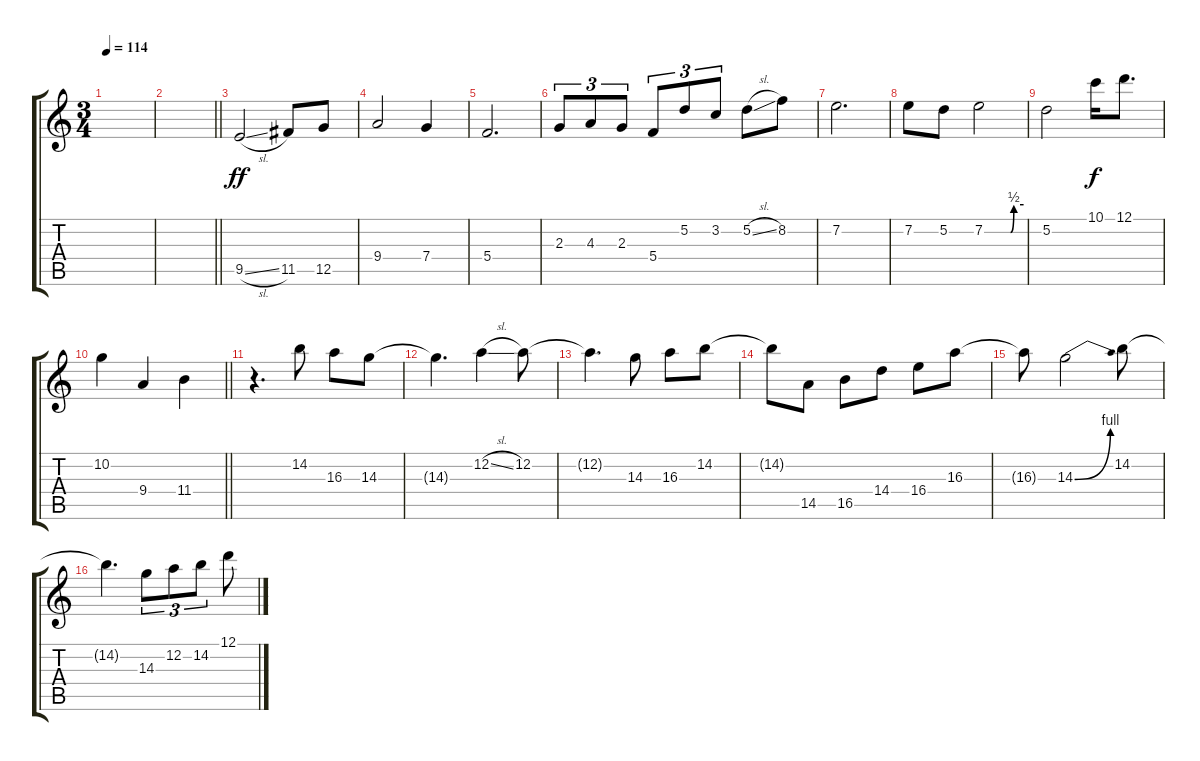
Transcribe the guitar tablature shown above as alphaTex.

\track "" {instrument distortionguitar}
\staff {score tabs}
\tuning (D4 A3 F3 C3 G2 C2) {hide}
\ts (3 4)
\tempo 114
\clef g2
\ks c
|
\barLineRight lightlight
|
9.5{sl}.2{dy ff instrument distortionguitar} 11.5.8 12.5.8 |
9.4.2 7.4.4 |
5.4.2{d} |
2.3.8{tu (3 2)} 4.3.8{tu (3 2)} 2.3.8{tu (3 2)} 5.4.8{tu (3 2)} 5.2.8{tu (3 2)} 3.2.8{tu (3 2)} 5.2{sl}.8 8.2.8 |
7.2.2{d} |
7.2.8 5.2.8 7.2{be (custom 0 0 14 0 25 0 40 0 45 2 60 2)}.2 |
5.2.2 10.1.16{dy f} 12.1.8{d} |
\barLineRight lightlight
10.2.4 9.4.4 11.4.4 |
r.4{d instrument electricguitarjazz} 14.2.8 16.3.8 14.3.8 |
14.3{t}.4{d} 12.2{sl}.4 12.2.8 |
12.2{t}.4{d} 14.3.8 16.3.8 14.2.8 |
14.2{t}.8 14.5.8 16.5.8 14.4.8 16.4.8 16.3.8 |
16.3{t}.8 14.3{be (bend 0 0 60 4)}.2 14.2.8 |
14.2{t}.4{d} 14.3.8{tu (3 2)} 12.2.8{tu (3 2)} 14.2.8{tu (3 2)} 12.1.8
